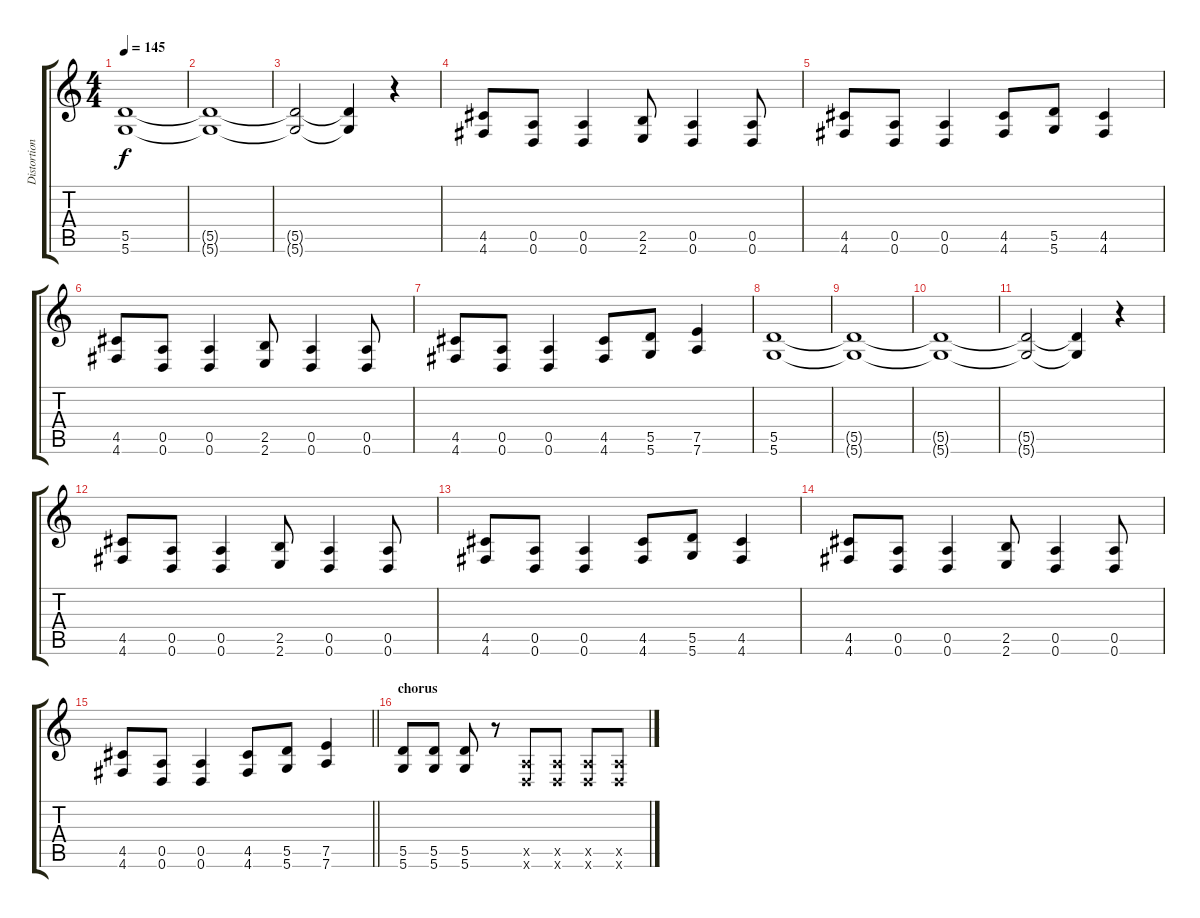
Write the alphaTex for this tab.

\track ("Distortion Gutar" "Distortion") {instrument distortionguitar}
\staff {score tabs}
\tuning (E4 B3 G3 D3 A2 D2) {hide}
\ts (4 4)
\tempo 145
\clef g2
\ks c
(5.5{t} 5.6{t}).1{dy f} |
(5.5{t} 5.6{t}).1 |
(5.5{t} 5.6{t}).2 (5.5{t} 5.6{t}).4 r.4 |
(4.5 4.6).8 (0.5 0.6).8 (0.5 0.6).4 (2.5 2.6).8 (0.5 0.6).4 (0.5 0.6).8 |
(4.5 4.6).8 (0.5 0.6).8 (0.5 0.6).4 (4.5 4.6).8 (5.5 5.6).8 (4.5 4.6).4 |
(4.5 4.6).8 (0.5 0.6).8 (0.5 0.6).4 (2.5 2.6).8 (0.5 0.6).4 (0.5 0.6).8 |
(4.5 4.6).8 (0.5 0.6).8 (0.5 0.6).4 (4.5 4.6).8 (5.5 5.6).8 (7.5 7.6).4 |
(5.5 5.6).1 |
(5.5{t} 5.6{t}).1 |
(5.5{t} 5.6{t}).1 |
(5.5{t} 5.6{t}).2 (5.5{t} 5.6{t}).4 r.4 |
(4.5 4.6).8 (0.5 0.6).8 (0.5 0.6).4 (2.5 2.6).8 (0.5 0.6).4 (0.5 0.6).8 |
(4.5 4.6).8 (0.5 0.6).8 (0.5 0.6).4 (4.5 4.6).8 (5.5 5.6).8 (4.5 4.6).4 |
(4.5 4.6).8 (0.5 0.6).8 (0.5 0.6).4 (2.5 2.6).8 (0.5 0.6).4 (0.5 0.6).8 |
\barLineRight lightlight
(4.5 4.6).8 (0.5 0.6).8 (0.5 0.6).4 (4.5 4.6).8 (5.5 5.6).8 (7.5 7.6).4 |
\section ("" "chorus")
(5.5 5.6).8 (5.5 5.6).8 (5.5 5.6).8 r.8 (0.5{x} 0.6{x}).8 (0.5{x} 0.6{x}).8 (0.5{x} 0.6{x}).8 (0.5{x} 0.6{x}).8
